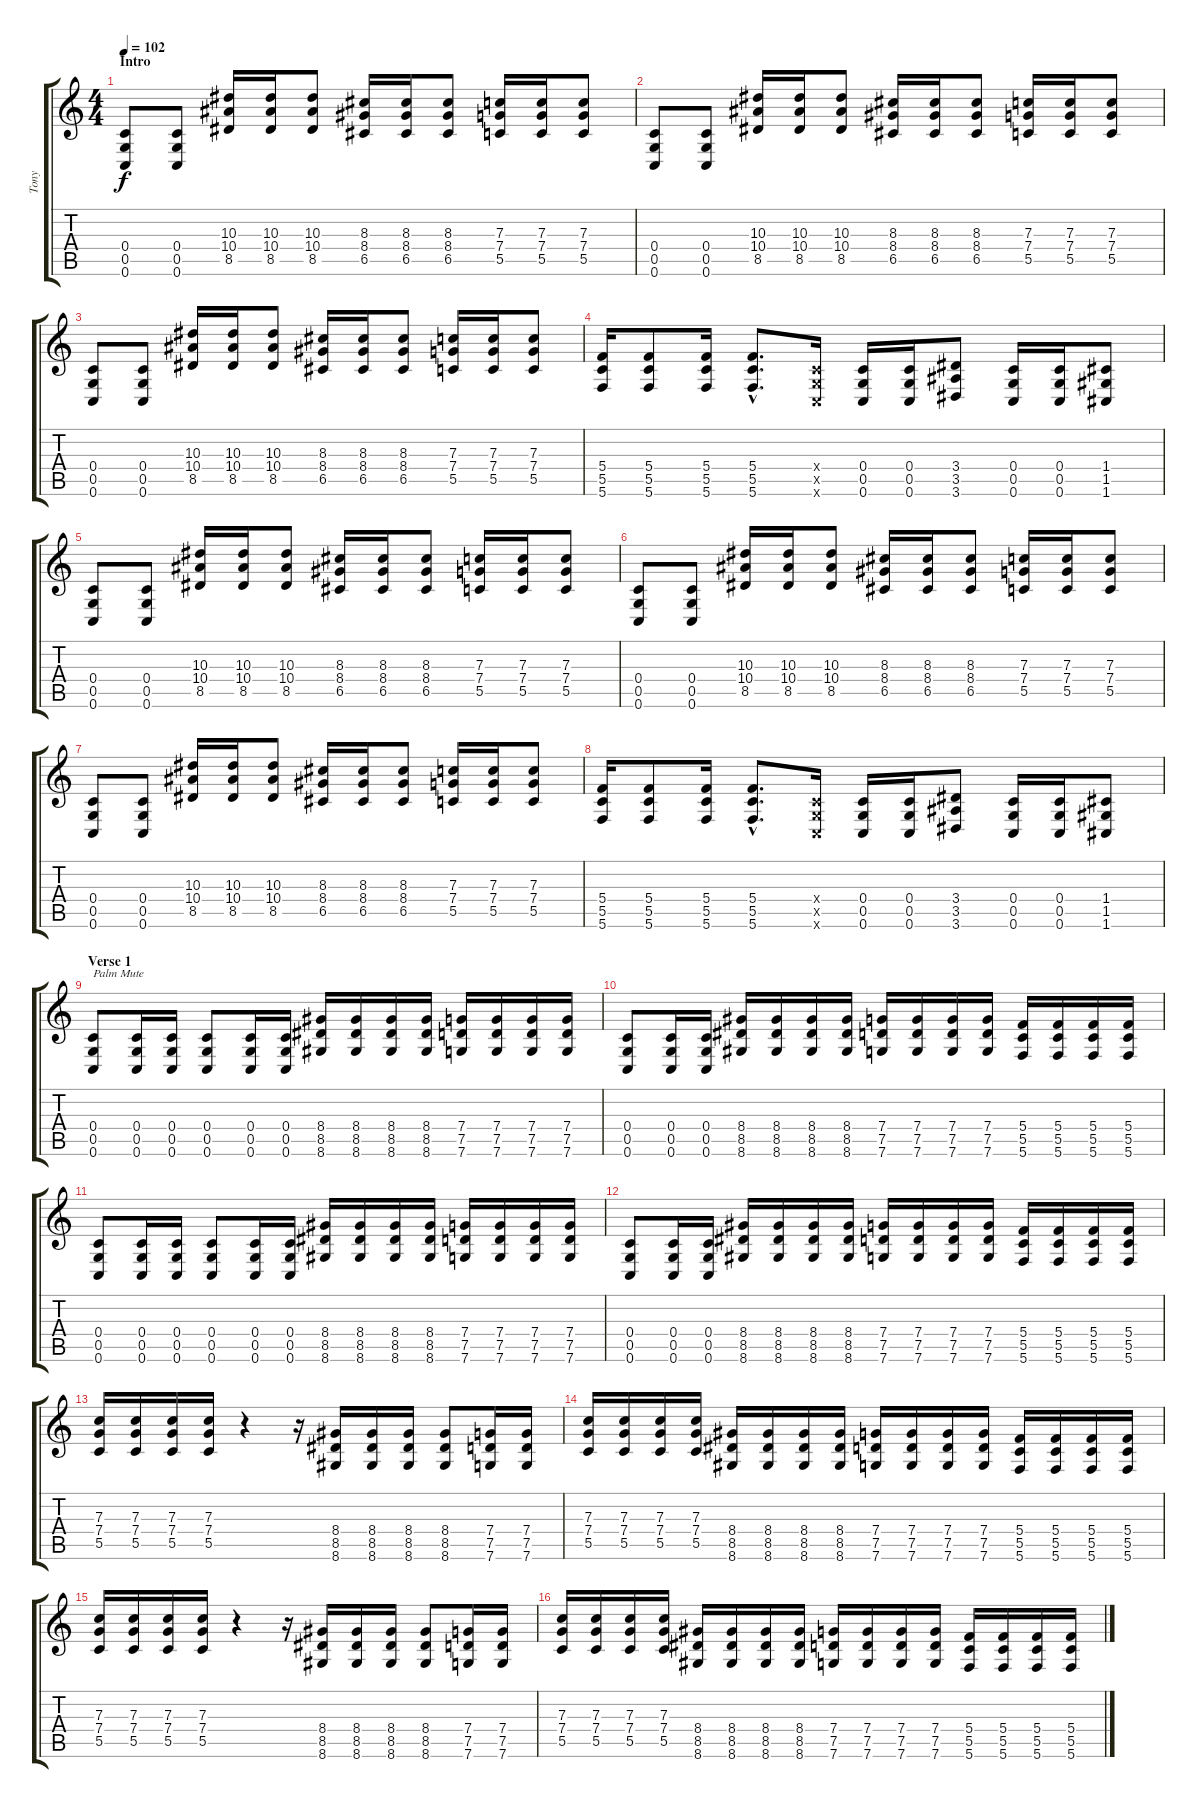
\track ("Tony" "Tony") {instrument overdrivenguitar}
\staff {score tabs}
\tuning (D4 A3 F3 C3 G2 C2) {hide}
\ts (4 4)
\section ("" "Intro")
\tempo 102
\clef g2
\ks c
(0.4 0.5 0.6).8{dy f instrument overdrivenguitar} (0.4 0.5 0.6).8 (10.3 10.4 8.5).16 (10.3 10.4 8.5).16 (10.3 10.4 8.5).8 (8.3 8.4 6.5).16 (8.3 8.4 6.5).16 (8.3 8.4 6.5).8 (7.3 7.4 5.5).16 (7.3 7.4 5.5).16 (7.3 7.4 5.5).8 |
(0.4 0.5 0.6).8 (0.4 0.5 0.6).8 (10.3 10.4 8.5).16 (10.3 10.4 8.5).16 (10.3 10.4 8.5).8 (8.3 8.4 6.5).16 (8.3 8.4 6.5).16 (8.3 8.4 6.5).8 (7.3 7.4 5.5).16 (7.3 7.4 5.5).16 (7.3 7.4 5.5).8 |
(0.4 0.5 0.6).8 (0.4 0.5 0.6).8 (10.3 10.4 8.5).16 (10.3 10.4 8.5).16 (10.3 10.4 8.5).8 (8.3 8.4 6.5).16 (8.3 8.4 6.5).16 (8.3 8.4 6.5).8 (7.3 7.4 5.5).16 (7.3 7.4 5.5).16 (7.3 7.4 5.5).8 |
(5.4 5.5 5.6).16 (5.4 5.5 5.6).8 (5.4 5.5 5.6).16 (5.4{hac} 5.5{hac} 5.6{hac}).8{d} (0.4{x} 0.5{x} 0.6{x}).16 (0.4 0.5 0.6).16{volume 14 instrument electricguitarmuted} (0.4 0.5 0.6).16 (3.4 3.5 3.6).8{volume 16 instrument overdrivenguitar} (0.4 0.5 0.6).16{volume 14 instrument electricguitarmuted} (0.4 0.5 0.6).16 (1.4 1.5 1.6).8{volume 16 instrument overdrivenguitar} |
(0.4 0.5 0.6).8 (0.4 0.5 0.6).8 (10.3 10.4 8.5).16 (10.3 10.4 8.5).16 (10.3 10.4 8.5).8 (8.3 8.4 6.5).16 (8.3 8.4 6.5).16 (8.3 8.4 6.5).8 (7.3 7.4 5.5).16 (7.3 7.4 5.5).16 (7.3 7.4 5.5).8 |
(0.4 0.5 0.6).8 (0.4 0.5 0.6).8 (10.3 10.4 8.5).16 (10.3 10.4 8.5).16 (10.3 10.4 8.5).8 (8.3 8.4 6.5).16 (8.3 8.4 6.5).16 (8.3 8.4 6.5).8 (7.3 7.4 5.5).16 (7.3 7.4 5.5).16 (7.3 7.4 5.5).8 |
(0.4 0.5 0.6).8 (0.4 0.5 0.6).8 (10.3 10.4 8.5).16 (10.3 10.4 8.5).16 (10.3 10.4 8.5).8 (8.3 8.4 6.5).16 (8.3 8.4 6.5).16 (8.3 8.4 6.5).8 (7.3 7.4 5.5).16 (7.3 7.4 5.5).16 (7.3 7.4 5.5).8 |
(5.4 5.5 5.6).16 (5.4 5.5 5.6).8 (5.4 5.5 5.6).16 (5.4{hac} 5.5{hac} 5.6{hac}).8{d} (0.4{x} 0.5{x} 0.6{x}).16 (0.4 0.5 0.6).16{volume 14 instrument electricguitarmuted} (0.4 0.5 0.6).16 (3.4 3.5 3.6).8{volume 16 instrument overdrivenguitar} (0.4 0.5 0.6).16{volume 14 instrument electricguitarmuted} (0.4 0.5 0.6).16 (1.4 1.5 1.6).8{volume 16 instrument overdrivenguitar} |
\section ("" "Verse 1")
(0.4 0.5 0.6).8{txt "Palm Mute" volume 14 instrument electricguitarmuted} (0.4 0.5 0.6).16 (0.4 0.5 0.6).16 (0.4 0.5 0.6).8 (0.4 0.5 0.6).16 (0.4 0.5 0.6).16 (8.4 8.5 8.6).16 (8.4 8.5 8.6).16 (8.4 8.5 8.6).16 (8.4 8.5 8.6).16 (7.4 7.5 7.6).16 (7.4 7.5 7.6).16 (7.4 7.5 7.6).16 (7.4 7.5 7.6).16 |
(0.4 0.5 0.6).8 (0.4 0.5 0.6).16 (0.4 0.5 0.6).16 (8.4 8.5 8.6).16 (8.4 8.5 8.6).16 (8.4 8.5 8.6).16 (8.4 8.5 8.6).16 (7.4 7.5 7.6).16 (7.4 7.5 7.6).16 (7.4 7.5 7.6).16 (7.4 7.5 7.6).16 (5.4 5.5 5.6).16 (5.4 5.5 5.6).16 (5.4 5.5 5.6).16 (5.4 5.5 5.6).16 |
(0.4 0.5 0.6).8 (0.4 0.5 0.6).16 (0.4 0.5 0.6).16 (0.4 0.5 0.6).8 (0.4 0.5 0.6).16 (0.4 0.5 0.6).16 (8.4 8.5 8.6).16 (8.4 8.5 8.6).16 (8.4 8.5 8.6).16 (8.4 8.5 8.6).16 (7.4 7.5 7.6).16 (7.4 7.5 7.6).16 (7.4 7.5 7.6).16 (7.4 7.5 7.6).16 |
(0.4 0.5 0.6).8 (0.4 0.5 0.6).16 (0.4 0.5 0.6).16 (8.4 8.5 8.6).16 (8.4 8.5 8.6).16 (8.4 8.5 8.6).16 (8.4 8.5 8.6).16 (7.4 7.5 7.6).16 (7.4 7.5 7.6).16 (7.4 7.5 7.6).16 (7.4 7.5 7.6).16 (5.4 5.5 5.6).16 (5.4 5.5 5.6).16 (5.4 5.5 5.6).16 (5.4 5.5 5.6).16 |
(7.3 7.4 5.5).16{volume 16 instrument overdrivenguitar} (7.3 7.4 5.5).16 (7.3 7.4 5.5).16 (7.3 7.4 5.5).16 r.4 r.16 (8.4 8.5 8.6).16{volume 14 instrument electricguitarmuted} (8.4 8.5 8.6).16 (8.4 8.5 8.6).16 (8.4 8.5 8.6).8 (7.4 7.5 7.6).16 (7.4 7.5 7.6).16 |
(7.3 7.4 5.5).16{volume 16 instrument overdrivenguitar} (7.3 7.4 5.5).16 (7.3 7.4 5.5).16 (7.3 7.4 5.5).16 (8.4 8.5 8.6).16 (8.4 8.5 8.6).16 (8.4 8.5 8.6).16 (8.4 8.5 8.6).16 (7.4 7.5 7.6).16 (7.4 7.5 7.6).16 (7.4 7.5 7.6).16 (7.4 7.5 7.6).16 (5.4 5.5 5.6).16 (5.4 5.5 5.6).16 (5.4 5.5 5.6).16 (5.4 5.5 5.6).16 |
(7.3 7.4 5.5).16{volume 16 instrument overdrivenguitar} (7.3 7.4 5.5).16 (7.3 7.4 5.5).16 (7.3 7.4 5.5).16 r.4 r.16 (8.4 8.5 8.6).16{volume 14 instrument electricguitarmuted} (8.4 8.5 8.6).16 (8.4 8.5 8.6).16 (8.4 8.5 8.6).8 (7.4 7.5 7.6).16 (7.4 7.5 7.6).16 |
(7.3 7.4 5.5).16{volume 16 instrument overdrivenguitar} (7.3 7.4 5.5).16 (7.3 7.4 5.5).16 (7.3 7.4 5.5).16 (8.4 8.5 8.6).16 (8.4 8.5 8.6).16 (8.4 8.5 8.6).16 (8.4 8.5 8.6).16 (7.4 7.5 7.6).16 (7.4 7.5 7.6).16 (7.4 7.5 7.6).16 (7.4 7.5 7.6).16 (5.4 5.5 5.6).16 (5.4 5.5 5.6).16 (5.4 5.5 5.6).16 (5.4 5.5 5.6).16
